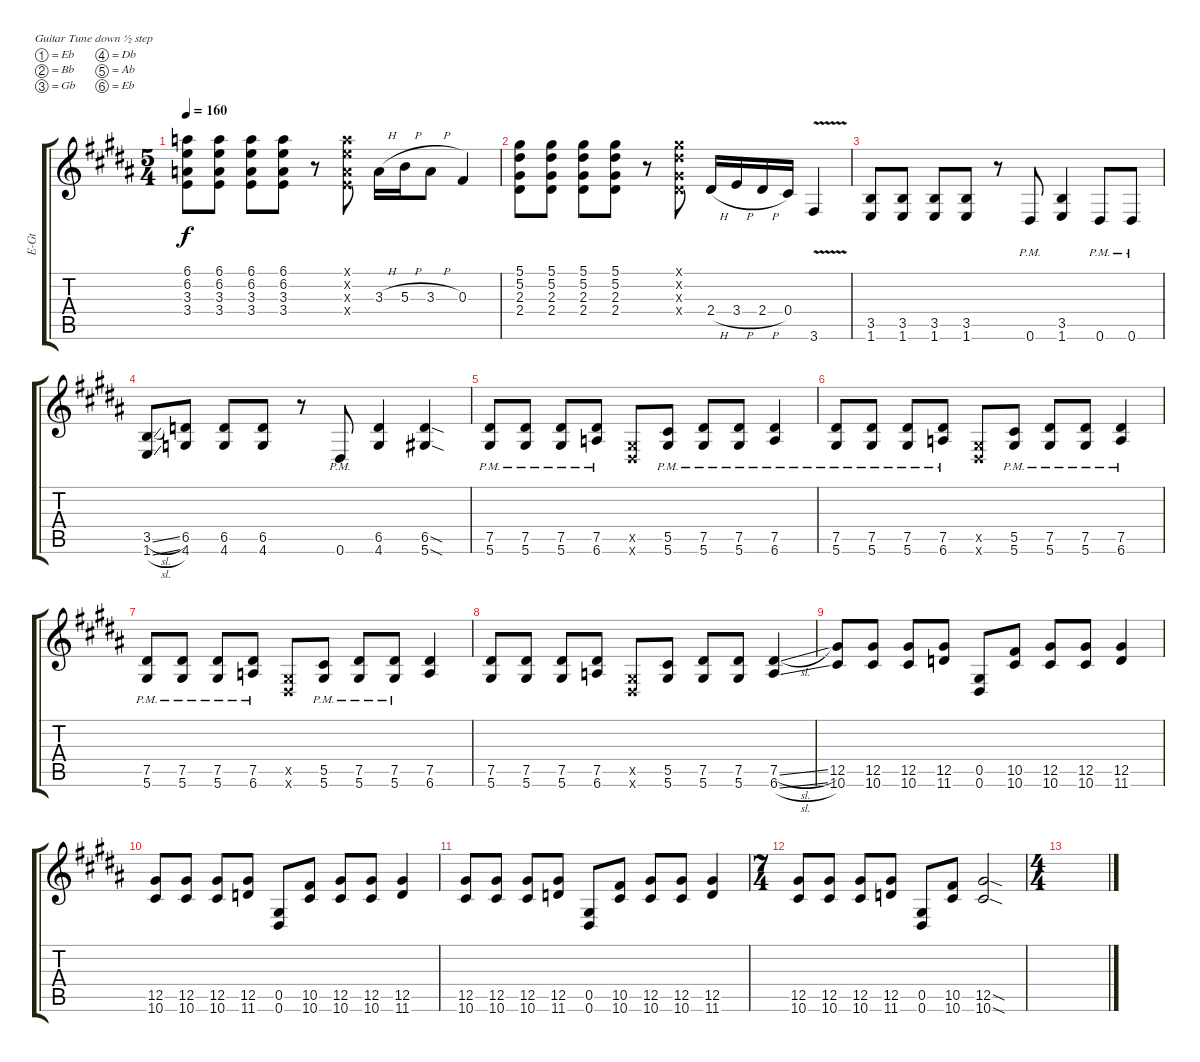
\bracketExtendMode groupsimilarinstruments
\otherSystemsTrackNameOrientation horizontal
\track ("Electric Guitar 2" "E-Gt") {instrument distortionguitar}
\staff {score tabs}
\tuning (Eb4 Bb3 Gb3 Db3 Ab2 Eb2)
\ts (5 4)
\tempo 160
\clef g2
\ks b
(3.4{acc forcenatural} 3.3{acc b} 6.2{acc forcenatural} 6.1{acc b}).8{dy f beam Down} (6.1{acc b} 6.2{acc forcenatural} 3.3{acc b} 3.4{acc forcenatural}).8{beam Down} (3.4{acc forcenatural} 3.3{acc b} 6.2{acc forcenatural} 6.1{acc b}).8{beam Down} (3.4{acc forcenatural} 3.3{acc b} 6.1{acc b} 6.2{acc forcenatural}).8{beam Down} r.8{beam Down} (3.4{x acc forcenatural} 3.3{x acc b} 6.2{x acc forcenatural} 6.1{x acc b}).8{beam Down} 3.3{h acc b}.16{beam Down} 5.3{h acc forcenatural}.16{beam Down} 3.3{h acc b}.8{beam Down} 0.3{acc forcenatural}.4{beam Up} |
(2.4{acc forcenatural} 2.3{acc forcenatural} 5.2{acc forcenatural} 5.1{acc forcenatural}).8{beam Down} (5.1{acc forcenatural} 5.2{acc forcenatural} 2.3{acc forcenatural} 2.4{acc forcenatural}).8{beam Down} (2.4{acc forcenatural} 2.3{acc forcenatural} 5.2{acc forcenatural} 5.1{acc forcenatural}).8{beam Down} (2.4{acc forcenatural} 2.3{acc forcenatural} 5.2{acc forcenatural} 5.1{acc forcenatural}).8{beam Down} r.8{beam Down} (2.4{x acc forcenatural} 2.3{x acc forcenatural} 5.2{x acc forcenatural} 5.1{x acc forcenatural}).8{beam Down} 2.4{h acc forcenatural}.16{beam Up} 3.4{h acc forcenatural}.16{beam Up} 2.4{h acc forcenatural}.16{beam Up} 0.4{acc forcenatural}.16{beam Up} 3.6{v acc forcenatural}.4{beam Up} |
(1.6{acc forcenatural} 3.5{acc forcenatural}).8{beam Up} (1.6{acc forcenatural} 3.5{acc forcenatural}).8{beam Up} (1.6{acc forcenatural} 3.5{acc forcenatural}).8{beam Up} (1.6{acc forcenatural} 3.5{acc forcenatural}).8{beam Up} r.8{beam Up} 0.6{pm acc forcenatural}.8{beam Up} (1.6{acc forcenatural} 3.5{acc forcenatural}).4{beam Up} 0.6{pm acc forcenatural}.8{beam Up} 0.6{pm acc forcenatural}.8{beam Up} |
(1.6{sl acc forcenatural} 3.5{sl acc forcenatural}).8{beam Up} (4.6{acc b} 6.5{acc b}).8{beam Up} (4.6{acc b} 6.5{acc b}).8{beam Up} (4.6{acc b} 6.5{acc b}).8{beam Up} r.8{beam Up} 0.6{pm acc forcenatural}.8{beam Up} (4.6{acc b} 6.5{acc b}).4{beam Up} (5.6{sod acc forcenatural} 6.5{sod acc b}).4{beam Up} |
(5.6{pm acc forcenatural} 7.5{pm acc forcenatural}).8{beam Up} (7.5{pm acc forcenatural} 5.6{pm acc forcenatural}).8{beam Up} (5.6{pm acc forcenatural} 7.5{pm acc forcenatural}).8{beam Up} (6.6{pm acc b} 7.5{pm acc forcenatural}).8{beam Up} (0.6{x acc forcenatural} 0.5{x acc forcenatural}).8{beam Up} (5.6{pm acc forcenatural} 5.5{pm acc forcenatural}).8{beam Up} (5.6{pm acc forcenatural} 7.5{pm acc forcenatural}).8{beam Up} (7.5{pm acc forcenatural} 5.6{pm acc forcenatural}).8{beam Up} (6.6{pm acc b} 7.5{pm acc forcenatural}).4{beam Up} |
(5.6{pm acc forcenatural} 7.5{pm acc forcenatural}).8{beam Up} (7.5{pm acc forcenatural} 5.6{pm acc forcenatural}).8{beam Up} (5.6{pm acc forcenatural} 7.5{pm acc forcenatural}).8{beam Up} (6.6{pm acc b} 7.5{pm acc forcenatural}).8{beam Up} (0.6{x acc forcenatural} 0.5{x acc forcenatural}).8{beam Up} (5.6{pm acc forcenatural} 5.5{pm acc forcenatural}).8{beam Up} (5.6{pm acc forcenatural} 7.5{pm acc forcenatural}).8{beam Up} (7.5{pm acc forcenatural} 5.6{pm acc forcenatural}).8{beam Up} (6.6{pm acc b} 7.5{pm acc forcenatural}).4{beam Up} |
(5.6{pm acc forcenatural} 7.5{pm acc forcenatural}).8{beam Up} (7.5{pm acc forcenatural} 5.6{pm acc forcenatural}).8{beam Up} (5.6{pm acc forcenatural} 7.5{pm acc forcenatural}).8{beam Up} (6.6{pm acc b} 7.5{pm acc forcenatural}).8{beam Up} (0.6{x acc forcenatural} 0.5{x acc forcenatural}).8{beam Up} (5.6{pm acc forcenatural} 5.5{pm acc forcenatural}).8{beam Up} (5.6{pm acc forcenatural} 7.5{pm acc forcenatural}).8{beam Up} (7.5{pm acc forcenatural} 5.6{pm acc forcenatural}).8{beam Up} (6.6{acc b} 7.5{acc forcenatural}).4{beam Up} |
(5.6{acc forcenatural} 7.5{acc forcenatural}).8{beam Up} (7.5{acc forcenatural} 5.6{acc forcenatural}).8{beam Up} (5.6{acc forcenatural} 7.5{acc forcenatural}).8{beam Up} (6.6{acc b} 7.5{acc forcenatural}).8{beam Up} (0.6{x acc forcenatural} 0.5{x acc forcenatural}).8{beam Up} (5.6{acc forcenatural} 5.5{acc forcenatural}).8{beam Up} (5.6{acc forcenatural} 7.5{acc forcenatural}).8{beam Up} (7.5{acc forcenatural} 5.6{acc forcenatural}).8{beam Up} (6.6{sl acc b} 7.5{sl acc forcenatural}).4{beam Up} |
(10.6{acc forcenatural} 12.5{acc forcenatural}).8{beam Up} (12.5{acc forcenatural} 10.6{acc forcenatural}).8{beam Up} (12.5{acc forcenatural} 10.6{acc forcenatural}).8{beam Up} (12.5{acc forcenatural} 11.6{acc b}).8{beam Up} (0.6{acc forcenatural} 0.5{acc forcenatural}).8{beam Up} (10.5{acc forcenatural} 10.6{acc forcenatural}).8{beam Up} (12.5{acc forcenatural} 10.6{acc forcenatural}).8{beam Up} (10.6{acc forcenatural} 12.5{acc forcenatural}).8{beam Up} (11.6{acc b} 12.5{acc forcenatural}).4{beam Up} |
(10.6{acc forcenatural} 12.5{acc forcenatural}).8{beam Up} (12.5{acc forcenatural} 10.6{acc forcenatural}).8{beam Up} (12.5{acc forcenatural} 10.6{acc forcenatural}).8{beam Up} (12.5{acc forcenatural} 11.6{acc b}).8{beam Up} (0.6{acc forcenatural} 0.5{acc forcenatural}).8{beam Up} (10.5{acc forcenatural} 10.6{acc forcenatural}).8{beam Up} (12.5{acc forcenatural} 10.6{acc forcenatural}).8{beam Up} (10.6{acc forcenatural} 12.5{acc forcenatural}).8{beam Up} (11.6{acc b} 12.5{acc forcenatural}).4{beam Up} |
(10.6{acc forcenatural} 12.5{acc forcenatural}).8{beam Up} (12.5{acc forcenatural} 10.6{acc forcenatural}).8{beam Up} (12.5{acc forcenatural} 10.6{acc forcenatural}).8{beam Up} (12.5{acc forcenatural} 11.6{acc b}).8{beam Up} (0.6{acc forcenatural} 0.5{acc forcenatural}).8{beam Up} (10.5{acc forcenatural} 10.6{acc forcenatural}).8{beam Up} (12.5{acc forcenatural} 10.6{acc forcenatural}).8{beam Up} (10.6{acc forcenatural} 12.5{acc forcenatural}).8{beam Up} (11.6{acc b} 12.5{acc forcenatural}).4{beam Up} |
\ts (7 4)
(10.6{acc forcenatural} 12.5{acc forcenatural}).8{beam Up} (12.5{acc forcenatural} 10.6{acc forcenatural}).8{beam Up} (12.5{acc forcenatural} 10.6{acc forcenatural}).8{beam Up} (12.5{acc forcenatural} 11.6{acc b}).8{beam Up} (0.6{acc forcenatural} 0.5{acc forcenatural}).8{beam Up} (10.5{acc forcenatural} 10.6{acc forcenatural}).8{beam Up} (12.5{sod acc forcenatural} 10.6{sod acc forcenatural}).2{beam Up} |
\ts (4 4)
